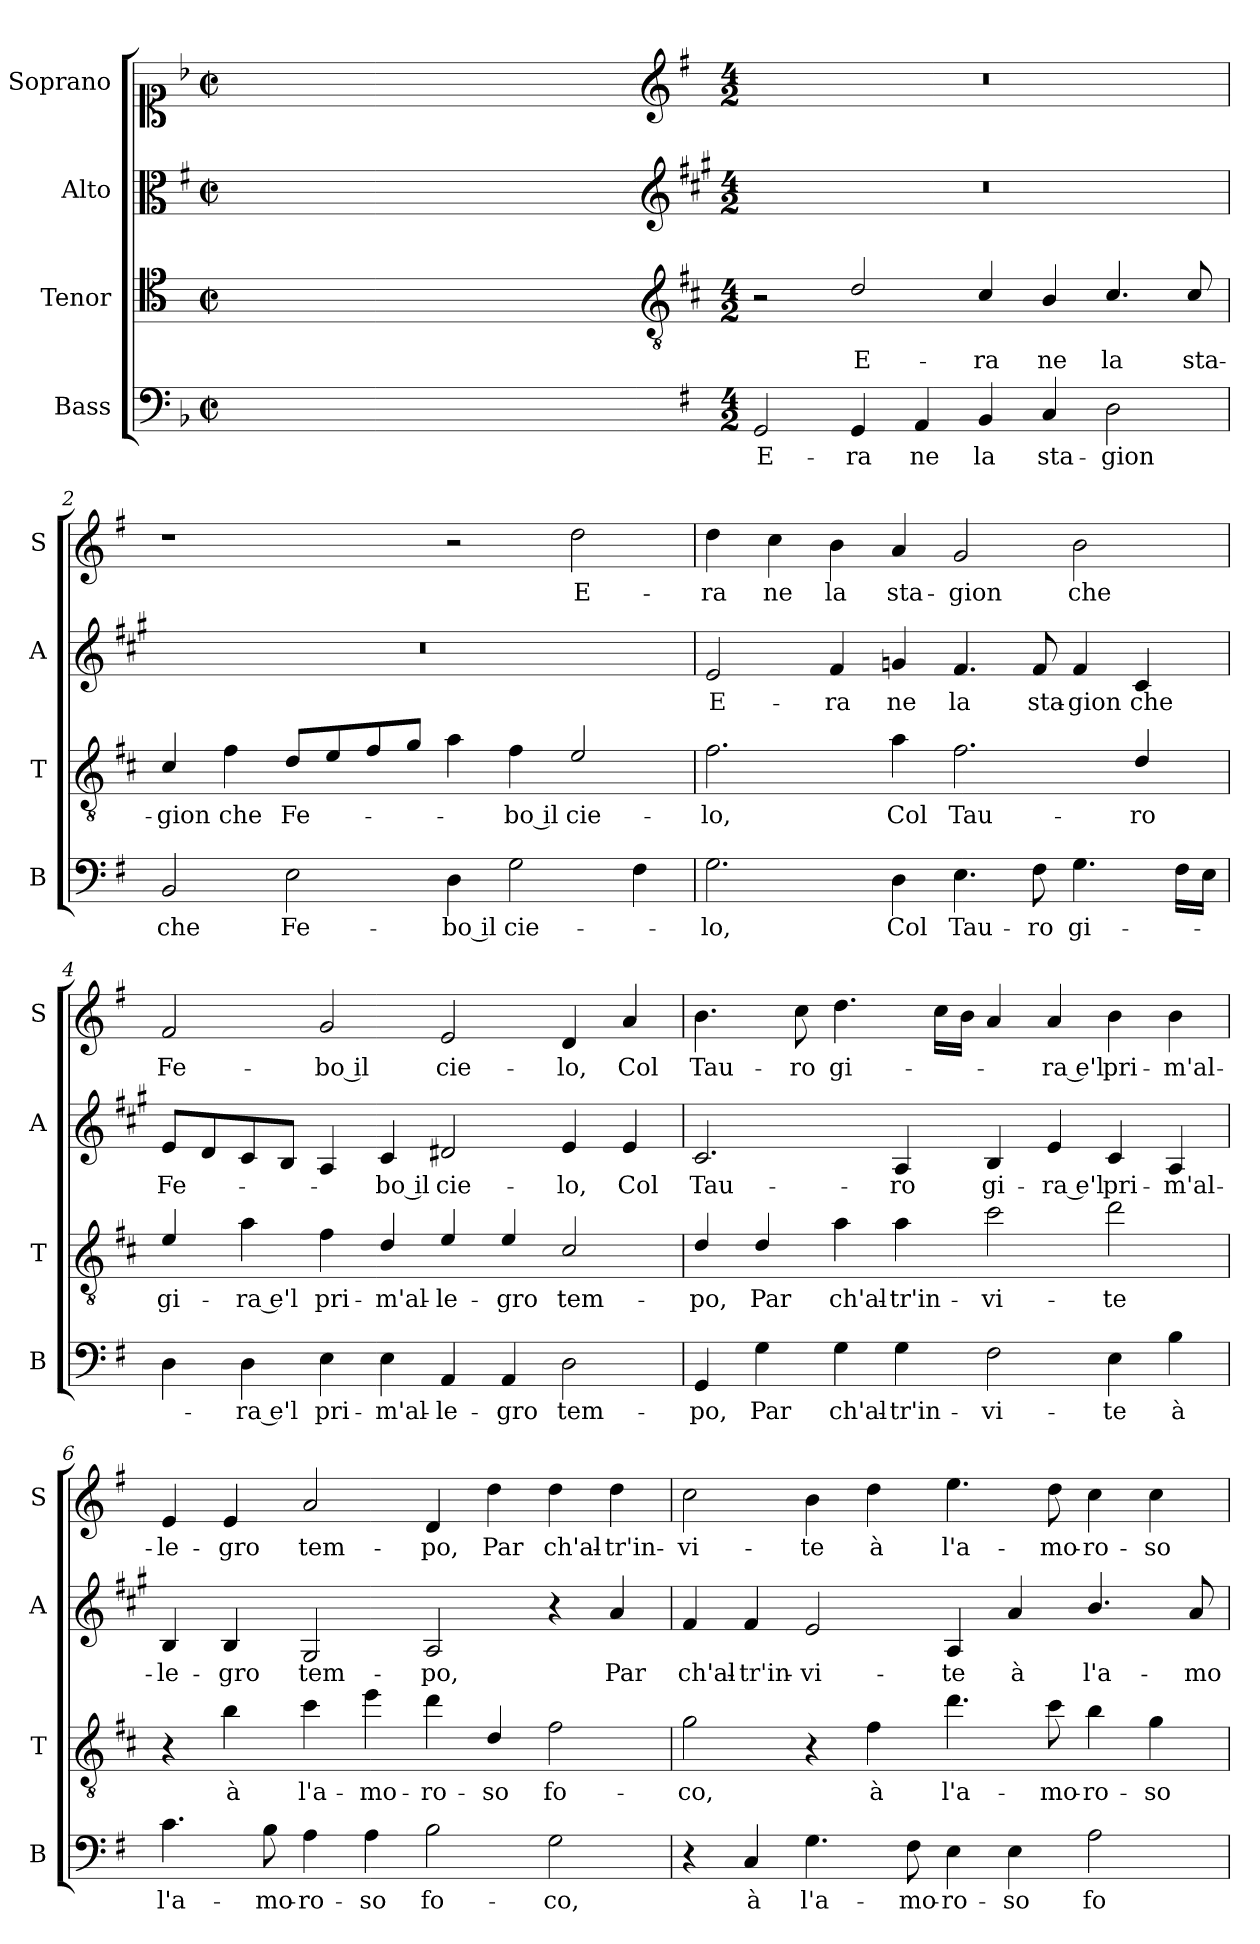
**kern	**text	**kern	**text	**kern	**text	**kern	**text
*part4	*part4	*part3	*part3	*part2	*part2	*part1	*part1
*staff4	*staff4	*staff3	*staff3	*staff2	*staff2	*staff1	*staff1
*I"Bass	*	*I"Tenor	*	*I"Alto	*	*I"Soprano	*
*I'B	*	*I'T	*	*I'A	*	*I'S	*
*clefF4	*	*clefC4	*	*clefC3	*	*clefC1	*
*	*	*ITrd4c7	*	*ITrd1c2	*	*	*
*k[b-]	*	*k[b-]	*	*k[b-]	*	*k[b-]	*
*F:	*	*F:	*	*F:	*	*F:	*
*M2/2	*	*M2/2	*	*M2/2	*	*M2/2	*
*met(c|)	*	*met(c|)	*	*met(c|)	*	*met(c|)	*
=	=	=	=	=	=	=	=
1ryy	.	1ryy	.	1ryy	.	1ryy	.
=1X-	=1X-	=1X-	=1X-	=1X-	=1X-	=1X-	=1X-
4ryy	.	4ryy	.	4ryy	.	4ryy	.
4ryy	.	4ryy	.	4ryy	.	4ryy	.
4ryy	.	4ryy	.	4ryy	.	4ryy	.
4ryy	.	4ryy	.	4ryy	.	4ryy	.
=1-	=1-	=1-	=1-	=1-	=1-	=1-	=1-
*	*	*clefGv2	*	*clefG2	*	*clefG2	*
*k[f#]	*	*k[f#]	*	*k[f#]	*	*k[f#]	*
*G:	*	*G:	*	*G:	*	*G:	*
*M4/2	*	*M4/2	*	*M4/2	*	*M4/2	*
!	!LO:LY:b	!	!	!	!	!	!
2GG/	E-	2r	.	0r	.	0r	.
!	!LO:LY:b	!	!LO:LY:b	!	!	!	!
4GG/	-ra	2G/	E-	.	.	.	.
!	!LO:LY:b	!	!	!	!	!	!
4AA/	ne	.	.	.	.	.	.
!	!LO:LY:b	!	!LO:LY:b	!	!	!	!
4BB/	la	4F#/	-ra	.	.	.	.
!	!LO:LY:b	!	!LO:LY:b	!	!	!	!
4C/	sta-	4E/	ne	.	.	.	.
!	!LO:LY:b	!	!LO:LY:b	!	!	!	!
2D\	-gion	4.F#/	la	.	.	.	.
!	!	!	!LO:LY:b	!	!	!	!
.	.	8F#/	sta-	.	.	.	.
=2	=2	=2	=2	=2	=2	=2	=2
!	!LO:LY:b	!	!LO:LY:b	!	!	!	!
2BB/	che	4F#/	-gion	0r	.	1r	.
!	!	!	!LO:LY:b	!	!	!	!
.	.	4B\	che	.	.	.	.
!	!LO:LY:b	!	!LO:LY:b	!	!	!	!
2E\	Fe-	8G/L	Fe-	.	.	.	.
.	.	8A/	.	.	.	.	.
.	.	8B/	.	.	.	.	.
.	.	8c/J	.	.	.	.	.
!	!LO:LY:b	!	!	!	!	!	!
4D\	-bo il	4d\	.	.	.	2r	.
!	!LO:LY:b	!	!LO:LY:b	!	!	!	!
2G\	cie-	4B\	-bo il	.	.	.	.
!	!	!	!LO:LY:b	!	!	!	!LO:LY:b
.	.	2A/	cie-	.	.	2dd\	E-
4F#\	.	.	.	.	.	.	.
=3	=3	=3	=3	=3	=3	=3	=3
!	!LO:LY:b	!	!LO:LY:b	!	!LO:LY:b	!	!LO:LY:b
2.G\	-lo,	2.B\	-lo,	2d/	E-	4dd\	-ra
!	!	!	!	!	!	!	!LO:LY:b
.	.	.	.	.	.	4cc\	ne
!	!	!	!	!	!LO:LY:b	!	!LO:LY:b
.	.	.	.	4e/	-ra	4b\	la
!	!LO:LY:b	!	!LO:LY:b	!	!LO:LY:b	!	!LO:LY:b
4D\	Col	4d\	Col	4fn/	ne	4a/	sta-
!	!LO:LY:b	!	!LO:LY:b	!	!LO:LY:b	!	!LO:LY:b
4.E\	Tau-	2.B\	Tau-	4.e/	la	2g/	-gion
!	!LO:LY:b	!	!	!	!LO:LY:b	!	!
8F#\	-ro	.	.	8e/	sta-	.	.
!	!LO:LY:b	!	!	!	!LO:LY:b	!	!LO:LY:b
4.G\	gi-	.	.	4e/	-gion	2b\	che
!	!	!	!LO:LY:b	!	!LO:LY:b	!	!
.	.	4G/	-ro	4B/	che	.	.
16F#\LL	.	.	.	.	.	.	.
16E\JJ	.	.	.	.	.	.	.
!!LO:LB:g=z
=4	=4	=4	=4	=4	=4	=4	=4
!	!	!	!LO:LY:b	!	!LO:LY:b	!	!LO:LY:b
4D\	.	4A/	gi-	8d/L	Fe-	2f#/	Fe-
.	.	.	.	8c/	.	.	.
!	!LO:LY:b	!	!LO:LY:b	!	!	!	!
4D\	-ra e'l	4d\	-ra e'l	8B/	.	.	.
.	.	.	.	8A/J	.	.	.
!	!LO:LY:b	!	!LO:LY:b	!	!	!	!LO:LY:b
4E\	pri-	4B\	pri-	4G/	.	2g/	-bo il
!	!LO:LY:b	!	!LO:LY:b	!	!LO:LY:b	!	!
4E\	-m'al-	4G/	-m'al-	4B/	-bo il	.	.
!	!LO:LY:b	!	!LO:LY:b	!	!LO:LY:b	!	!LO:LY:b
4AA/	-le-	4A/	-le-	2c#X/	cie-	2e/	cie-
!	!LO:LY:b	!	!LO:LY:b	!	!	!	!
4AA/	-gro	4A/	-gro	.	.	.	.
!	!LO:LY:b	!	!LO:LY:b	!	!LO:LY:b	!	!LO:LY:b
2D\	tem-	2F#/	tem-	4d/	-lo,	4d/	-lo,
!	!	!	!	!	!LO:LY:b	!	!LO:LY:b
.	.	.	.	4d/	Col	4a/	Col
=5	=5	=5	=5	=5	=5	=5	=5
!	!LO:LY:b	!	!LO:LY:b	!	!LO:LY:b	!	!LO:LY:b
4GG/	-po,	4G/	-po,	2.B/	Tau-	4.b\	Tau-
!	!LO:LY:b	!	!LO:LY:b	!	!	!	!
4G\	Par	4G/	Par	.	.	.	.
!	!	!	!	!	!	!	!LO:LY:b
.	.	.	.	.	.	8cc\	-ro
!	!LO:LY:b	!	!LO:LY:b	!	!	!	!LO:LY:b
4G\	ch'al-	4d\	ch'al-	.	.	4.dd\	gi-
!	!LO:LY:b	!	!LO:LY:b	!	!LO:LY:b	!	!
4G\	-tr'in-	4d\	-tr'in-	4G/	-ro	.	.
.	.	.	.	.	.	16cc\LL	.
.	.	.	.	.	.	16b\JJ	.
!	!LO:LY:b	!	!LO:LY:b	!	!LO:LY:b	!	!
2F#\	-vi-	2f#\	-vi-	4A/	gi-	4a/	.
!	!	!	!	!	!LO:LY:b	!	!LO:LY:b
.	.	.	.	4d/	-ra e'l	4a/	-ra e'l
!	!LO:LY:b	!	!LO:LY:b	!	!LO:LY:b	!	!LO:LY:b
4E\	-te	2g\	-te	4B/	pri-	4b\	pri-
!	!LO:LY:b	!	!	!	!LO:LY:b	!	!LO:LY:b
4B\	à	.	.	4G/	-m'al-	4b\	-m'al-
=6	=6	=6	=6	=6	=6	=6	=6
!	!LO:LY:b	!	!	!	!LO:LY:b	!	!LO:LY:b
4.c\	l'a-	4r	.	4A/	-le-	4e/	-le-
!	!	!	!LO:LY:b	!	!LO:LY:b	!	!LO:LY:b
.	.	4e\	à	4A/	-gro	4e/	-gro
!	!LO:LY:b	!	!	!	!	!	!
8B\	-mo-	.	.	.	.	.	.
!	!LO:LY:b	!	!LO:LY:b	!	!LO:LY:b	!	!LO:LY:b
4A\	-ro-	4f#\	l'a-	2F#/	tem-	2a/	tem-
!	!LO:LY:b	!	!LO:LY:b	!	!	!	!
4A\	-so	4a\	-mo-	.	.	.	.
!	!LO:LY:b	!	!LO:LY:b	!	!LO:LY:b	!	!LO:LY:b
2B\	fo-	4g\	-ro-	2G/	-po,	4d/	-po,
!	!	!	!LO:LY:b	!	!	!	!LO:LY:b
.	.	4G/	-so	.	.	4dd\	Par
!	!LO:LY:b	!	!LO:LY:b	!	!	!	!LO:LY:b
2G\	-co,	2B\	fo-	4r	.	4dd\	ch'al-
!	!	!	!	!	!LO:LY:b	!	!LO:LY:b
.	.	.	.	4g/	Par	4dd\	-tr'in-
!!LO:LB:g=z
=7	=7	=7	=7	=7	=7	=7	=7
!	!	!	!LO:LY:b	!	!LO:LY:b	!	!LO:LY:b
4r	.	2c\	-co,	4e/	ch'al-	2cc\	-vi-
!	!LO:LY:b	!	!	!	!LO:LY:b	!	!
4C/	à	.	.	4e/	-tr'in-	.	.
!	!LO:LY:b	!	!	!	!LO:LY:b	!	!LO:LY:b
4.G\	l'a-	4r	.	2d/	-vi-	4b\	-te
!	!	!	!LO:LY:b	!	!	!	!LO:LY:b
.	.	4B\	à	.	.	4dd\	à
!	!LO:LY:b	!	!	!	!	!	!
8F#\	-mo-	.	.	.	.	.	.
!	!LO:LY:b	!	!LO:LY:b	!	!LO:LY:b	!	!LO:LY:b
4E\	-ro-	4.g\	l'a-	4G/	-te	4.ee\	l'a-
!	!LO:LY:b	!	!	!	!LO:LY:b	!	!
4E\	-so	.	.	4g/	à	.	.
!	!	!	!LO:LY:b	!	!	!	!LO:LY:b
.	.	8f#\	-mo-	.	.	8dd\	-mo-
!	!LO:LY:b	!	!LO:LY:b	!	!LO:LY:b	!	!LO:LY:b
2A\	fo-	4e\	-ro-	4.a/	l'a-	4cc\	-ro-
!	!	!	!LO:LY:b	!	!	!	!LO:LY:b
.	.	4c\	-so	.	.	4cc\	-so
!	!	!	!	!	!LO:LY:b	!	!
.	.	.	.	8g/	-mo-	.	.
=	=	=	=	=	=	=	=
*-	*-	*-	*-	*-	*-	*-	*-
